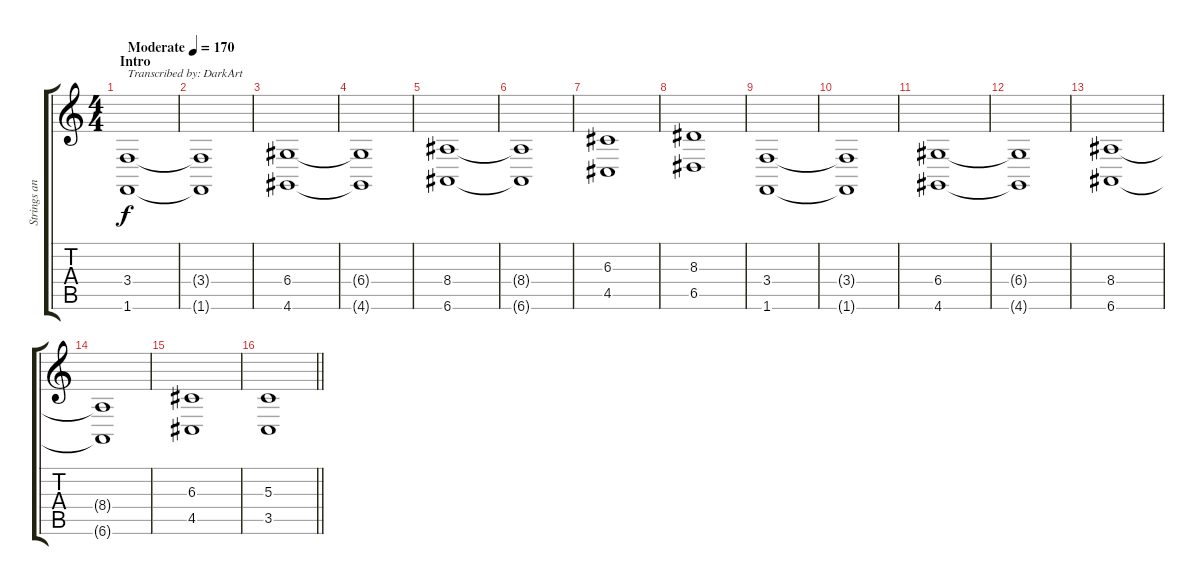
\track ("Strings and Piano" "Strings an") {instrument stringensemble1}
\staff {score tabs}
\tuning (E4 B3 G3 D3 A2 E2) {hide}
\ts (4 4)
\section ("" "Intro")
\tempo (170 "Moderate")
\clef g2
\ks c
(3.4 1.6).1{txt "Transcribed by: DarkArt" dy f volume 4 instrument stringensemble1} |
(3.4{t} 1.6{t}).1 |
(6.4 4.6).1 |
(6.4{t} 4.6{t}).1 |
(8.4 6.6).1 |
(8.4{t} 6.6{t}).1 |
(6.3 4.5).1 |
(8.3 6.5).1 |
(3.4 1.6).1 |
(3.4{t} 1.6{t}).1 |
(6.4 4.6).1 |
(6.4{t} 4.6{t}).1 |
(8.4 6.6).1 |
(8.4{t} 6.6{t}).1 |
(6.3 4.5).1 |
\barLineRight lightlight
(5.3 3.5).1
